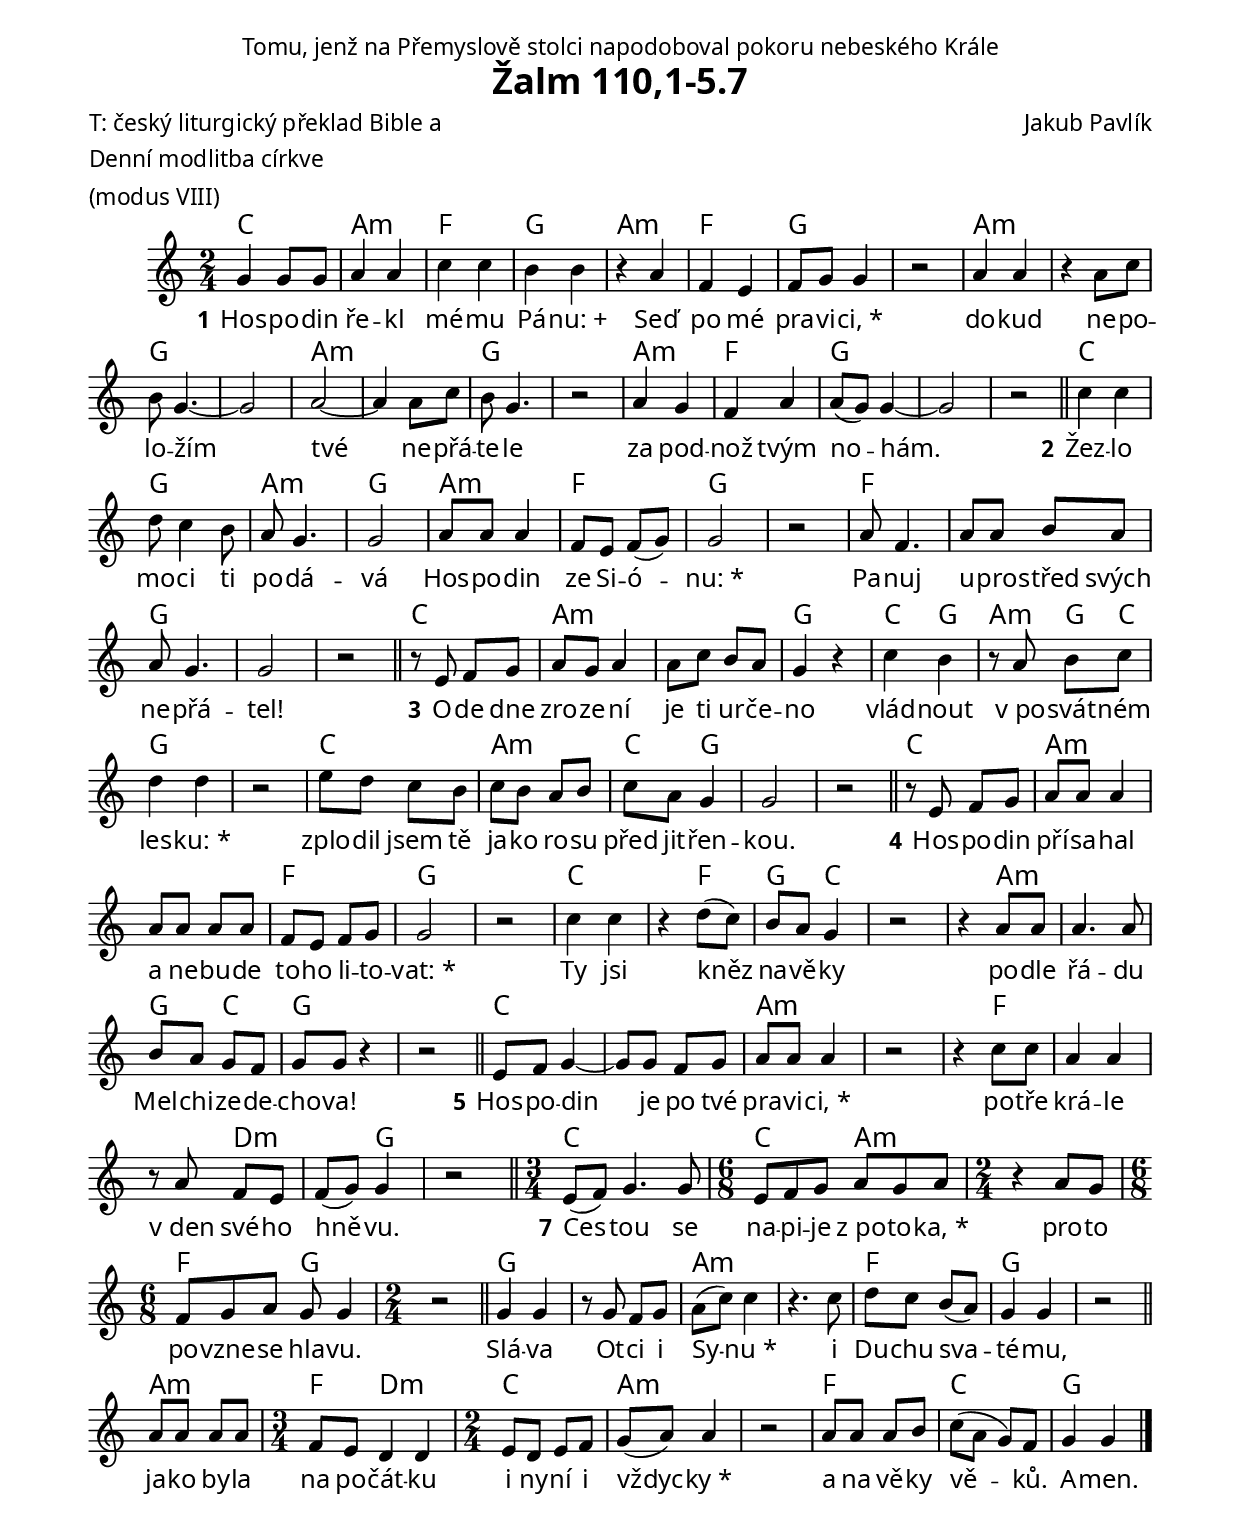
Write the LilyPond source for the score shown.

\version "2.16.0"

\include "../../spolecne/layout.ly"
\include "../../spolecne/tiraz.ly"

\header {
  title = "Žalm 110,1-5.7"
  composer = "Jakub Pavlík"
  poet = \markup\column{
           \line{"T: český liturgický překlad Bible a"}
           \line{"Denní modlitba církve"}
  }
  dedication = \markup{
    Tomu, jenž na Přemyslově stolci %/
    napodoboval pokoru nebeského Krále
  }
}

\layout {
  ragged-last = ##f
  
  \context {
    \Score
    \remove Bar_number_engraver
  }
  \context {
    \Staff
    \remove Custos_engraver
  }
}

\paper {
  ragged-bottom = ##t
}

text = \lyricmode {
  \set stanza = #"1"
  Hos -- po -- din ře -- kl mé -- mu Pá -- nu:_+
  Seď po mé pra -- vi -- ci,_*
  do -- kud ne -- po -- lo -- žím tvé ne -- přá -- te -- le 
  za pod -- nož tvým no -- hám.

  \set stanza = #"2"
  Žez -- lo mo -- ci ti po -- dá -- vá 
  Hos -- po -- din ze Si -- ó -- nu:_*
  Pa -- nuj u -- pro -- střed svých ne -- přá -- tel! 
  
  \set stanza = #"3"
  O -- de dne zro -- ze -- ní je ti ur -- če -- no 
  vlád -- nout v_po -- svát -- ném les -- ku:_*
  zplo -- dil jsem tě ja -- ko ro -- su před jit -- řen -- kou.
  
  \set stanza = #"4"
  Hos -- po -- din pří -- sa -- hal 
  a ne -- bu -- de to -- ho li -- to -- vat:_*
  Ty jsi kněz na -- vě -- ky 
  po -- dle řá -- du Mel -- chi -- ze -- de -- cho -- va!
  
  \set stanza = #"5"
  Hos -- po -- din je po tvé pra -- vi -- ci,_*
  po -- tře krá -- le v_den své -- ho hně -- vu. 
  
  \set stanza = #"7"
  Ces -- tou se na -- pi -- je z_po -- to -- ka,_*
  pro -- to po -- vzne -- se hla -- vu.
  
  %10
  Slá -- va Ot -- ci i Sy -- nu_*
  i Du -- chu sva -- té -- mu,
  %11
  ja -- ko by -- la na po -- čát -- ku i ny -- ní i vždyc -- ky_*
  a na vě -- ky vě -- ků. A -- men.
}


akordyB = \chords {
  % 1
  c2 a:m f g
  a:m f g1
  a2:m s g1
  a1:m g1 a2:m f g s s
  
  % 2
  c2 g a:m g2 a:m f g1
  f1 g s2
  
  % 3
  c2 a1:m g2
  c4 g a:m g8 c g1
  c2 a:m c4 g4 s1 
  
  % 4
  c2 a1:m f2 g1
  c2. f4 g c2.
  s4 a2.:m g4 c g1
  
  % 5
  c1 a:m s4
  f1 d2:m g4 s2
  
  % 7
  c2. c4. a4.:m s2
  f4. g4. s2
  
  % dox
  g1 a:m 
  f2 g1
  
  a2:m f4 d2:m c2 a1:m
  f2 c g
}


melodieB = \relative c'' {
  \override Score.RehearsalMark #'break-align-symbols = #'(staff-bar)
  % chci znacky na konci radku, ne na zacatku noveho
  \override Score.RehearsalMark #'break-visibility = #begin-of-line-invisible
  
  \key g \mixolydian
  
  % 1
  \time 2/4 g4 g8 g a4 a c c b b \bar "|"
  r4 a f e f8 g g4 r2 \bar "|"
  a4 a r4 a8 c b g4.~ g2 \bar "|"
  a2~ a4 a8 c b g4. r2 \bar "|"
  a4 g f a a8( g) g4~ g2 r \bar "||" 
  
  % 2
  c4 c d8 c4 b8 a g4. g2 \bar "|"
  a8 a a4 f8 e f( g) g2 r \bar "|"
  a8 f4. a8 a b a a g4. g2 r \bar "||" 
  
  % 3 
  r8 e8 f g a g a4 \bar "|" a8 c b a g4 r \bar "|"
  c4 b \bar "|" r8 a8 b c d4 d r2 \bar "|"
  e8 d c b c b a b c a g4 g2 r \bar "||" 
  
  % 4
  r8 e8 f g a a a4 a8 a a a f e f g g2 r \bar "|"
  c4 c r d8( c) b a g4 r2 \bar "|"
  r4 a8 a a4. a8 b a g f g g r4 r2 \bar "||" 
  
  % 5
  e8 f g4~ g8 g8 f g a a a4 \bar "|"
  r2 r4 c8 c a4 a r8 a8 f e f( g) g4 r2 \bar "||" 
  
  % 7
  \time 3/4 e8( f) g4. g8 \time 6/8 e f g a g a \bar "|"
  \time 2/4 r4 a8 g \time 6/8 f g a g g4 \time 2/4 r2 \bar "||"
  
  % doxologie
  g4 g r8 g f g a( c) c4 \bar "|"
  r4. c8 d c b( a) g4 g r2 \bar "||"
  
  a8 a a a \time 3/4 f e d4 d 
  \time 2/4 e8 d e f g( a) a4 r2 \bar "|"
  a8 a a b c( a g) f g4 g \bar "|."
}

% zalm
\score {
  <<
    \akordyB
    \melodieB
    \addlyrics { \text }
  >>
  \header{
    piece = "(modus VIII)"
  }
}